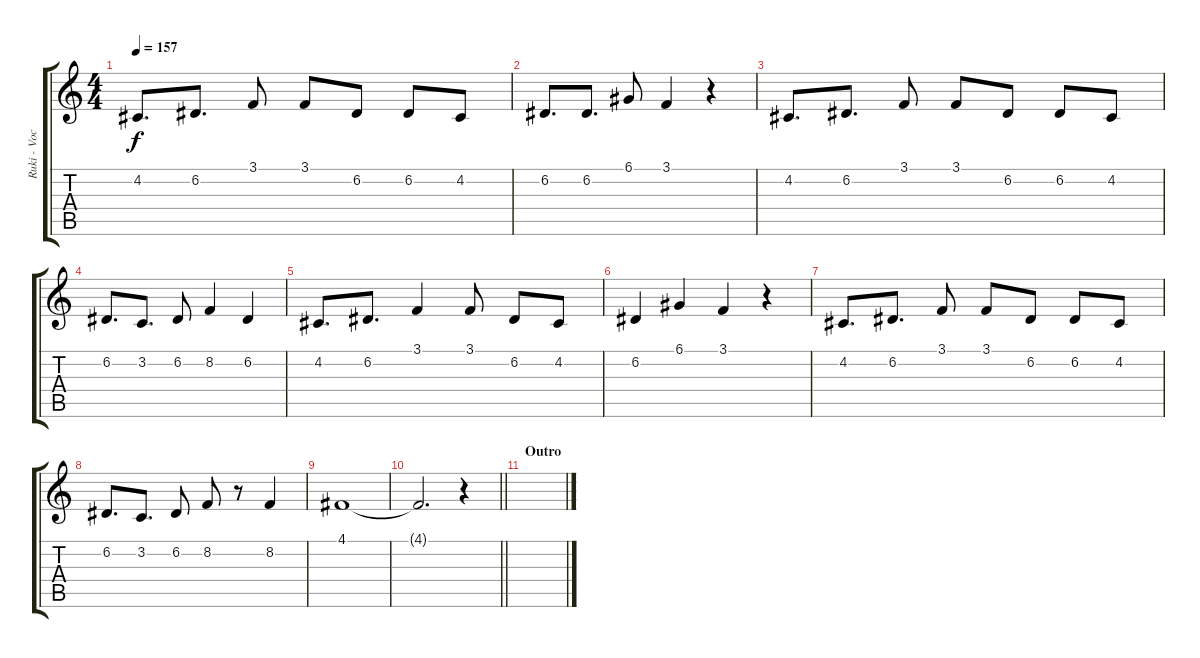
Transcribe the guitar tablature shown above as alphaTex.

\track ("Ruki - Vocals" "Ruki - Voc") {instrument lead6voice}
\staff {score tabs}
\tuning (D4 A3 F3 C3 G2 D2) {hide}
\ts (4 4)
\section ("" "")
\tempo 157
\clef g2
\ks c
4.2.8{d dy f} 6.2.8{d} 3.1.8 3.1.8 6.2.8 6.2.8 4.2.8 |
6.2.8{d} 6.2.8{d} 6.1.8 3.1.4 r.4 |
4.2.8{d} 6.2.8{d} 3.1.8 3.1.8 6.2.8 6.2.8 4.2.8 |
6.2.8{d} 3.2.8{d} 6.2.8 8.2.4 6.2.4 |
4.2.8{d} 6.2.8{d} 3.1.4 3.1.8 6.2.8 4.2.8 |
6.2.4 6.1.4 3.1.4 r.4 |
4.2.8{d} 6.2.8{d} 3.1.8 3.1.8 6.2.8 6.2.8 4.2.8 |
6.2.8{d} 3.2.8{d} 6.2.8 8.2.8 r.8 8.2.4 |
4.1.1 |
\barLineRight lightlight
4.1{t}.2{d} r.4 |
\section ("" "Outro")
